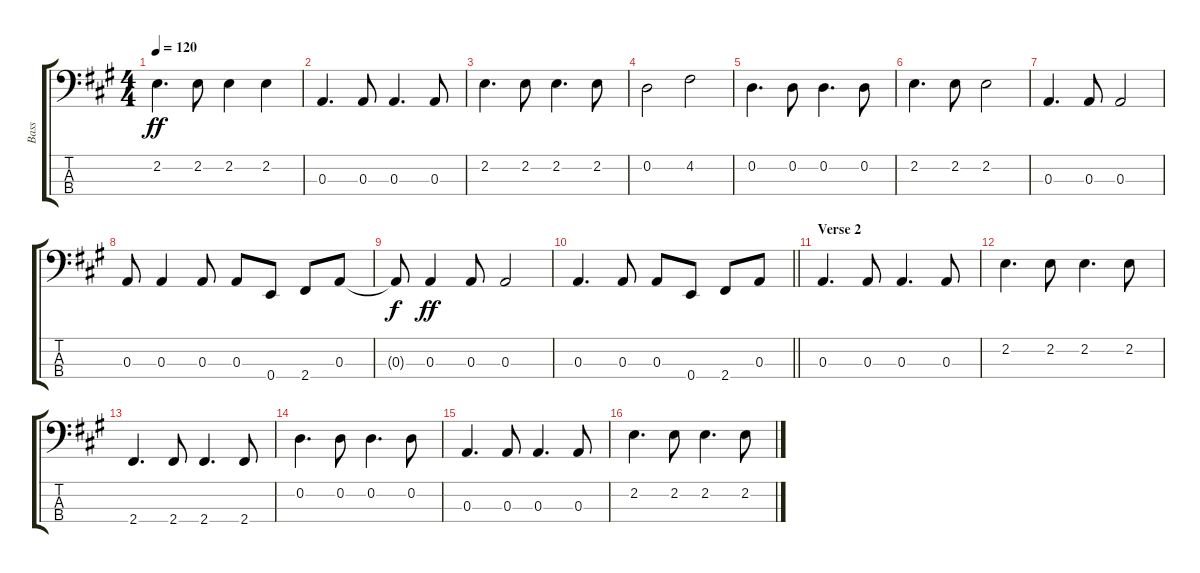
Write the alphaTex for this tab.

\track ("Bass" "Bass") {instrument electricbasspick}
\staff {score tabs}
\tuning (G2 D2 A1 E1) {hide}
\ts (4 4)
\tempo 120
\clef f4
\ks a
2.2.4{d dy ff} 2.2.8 2.2.4 2.2.4 |
0.3.4{d} 0.3.8 0.3.4{d} 0.3.8 |
2.2.4{d} 2.2.8 2.2.4{d} 2.2.8 |
0.2.2 4.2.2 |
0.2.4{d} 0.2.8 0.2.4{d} 0.2.8 |
2.2.4{d} 2.2.8 2.2.2 |
0.3.4{d} 0.3.8 0.3.2 |
0.3.8 0.3.4 0.3.8 0.3.8 0.4.8 2.4.8 0.3.8 |
0.3{t}.8{dy f} 0.3.4{dy ff} 0.3.8 0.3.2 |
\barLineRight lightlight
0.3.4{d} 0.3.8 0.3.8 0.4.8 2.4.8 0.3.8 |
\section ("" "Verse 2")
0.3.4{d} 0.3.8 0.3.4{d} 0.3.8 |
2.2.4{d} 2.2.8 2.2.4{d} 2.2.8 |
2.4.4{d} 2.4.8 2.4.4{d} 2.4.8 |
0.2.4{d} 0.2.8 0.2.4{d} 0.2.8 |
0.3.4{d} 0.3.8 0.3.4{d} 0.3.8 |
2.2.4{d} 2.2.8 2.2.4{d} 2.2.8
